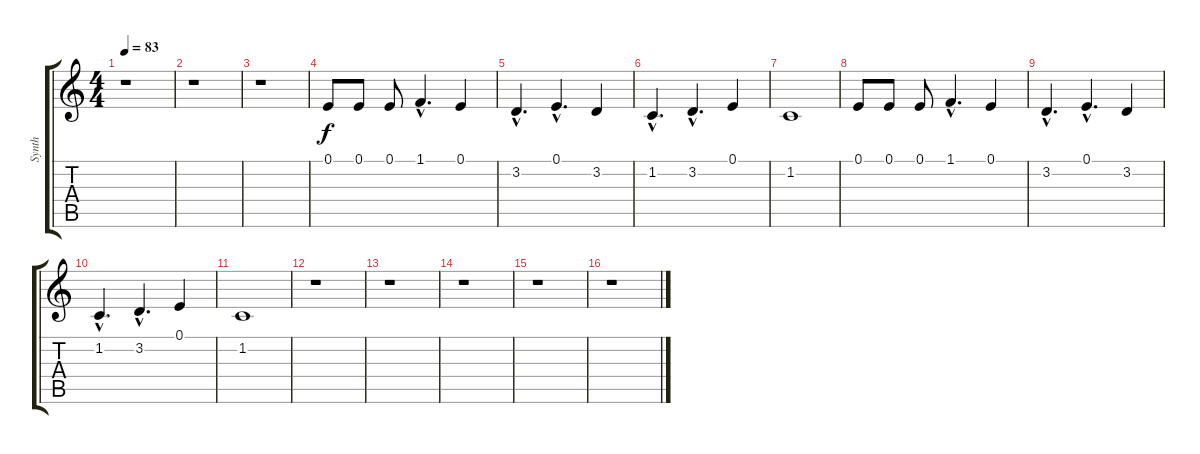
\track ("Synth" "Synth") {instrument bassoon}
\staff {score tabs}
\tuning (E4 B3 G3 D3 A2 E2) {hide}
\ts (4 4)
\tempo 83
\clef g2
\ks c
r.1{dy f} |
r.1 |
r.1 |
0.1.8 0.1.8 0.1.8 1.1{hac}.4{d} 0.1.4 |
3.2{hac}.4{d} 0.1{hac}.4{d} 3.2.4 |
1.2{hac}.4{d} 3.2{hac}.4{d} 0.1.4 |
1.2.1 |
0.1.8 0.1.8 0.1.8 1.1{hac}.4{d} 0.1.4 |
3.2{hac}.4{d} 0.1{hac}.4{d} 3.2.4 |
1.2{hac}.4{d} 3.2{hac}.4{d} 0.1.4 |
1.2.1 |
r.1 |
r.1 |
r.1 |
r.1 |
r.1
